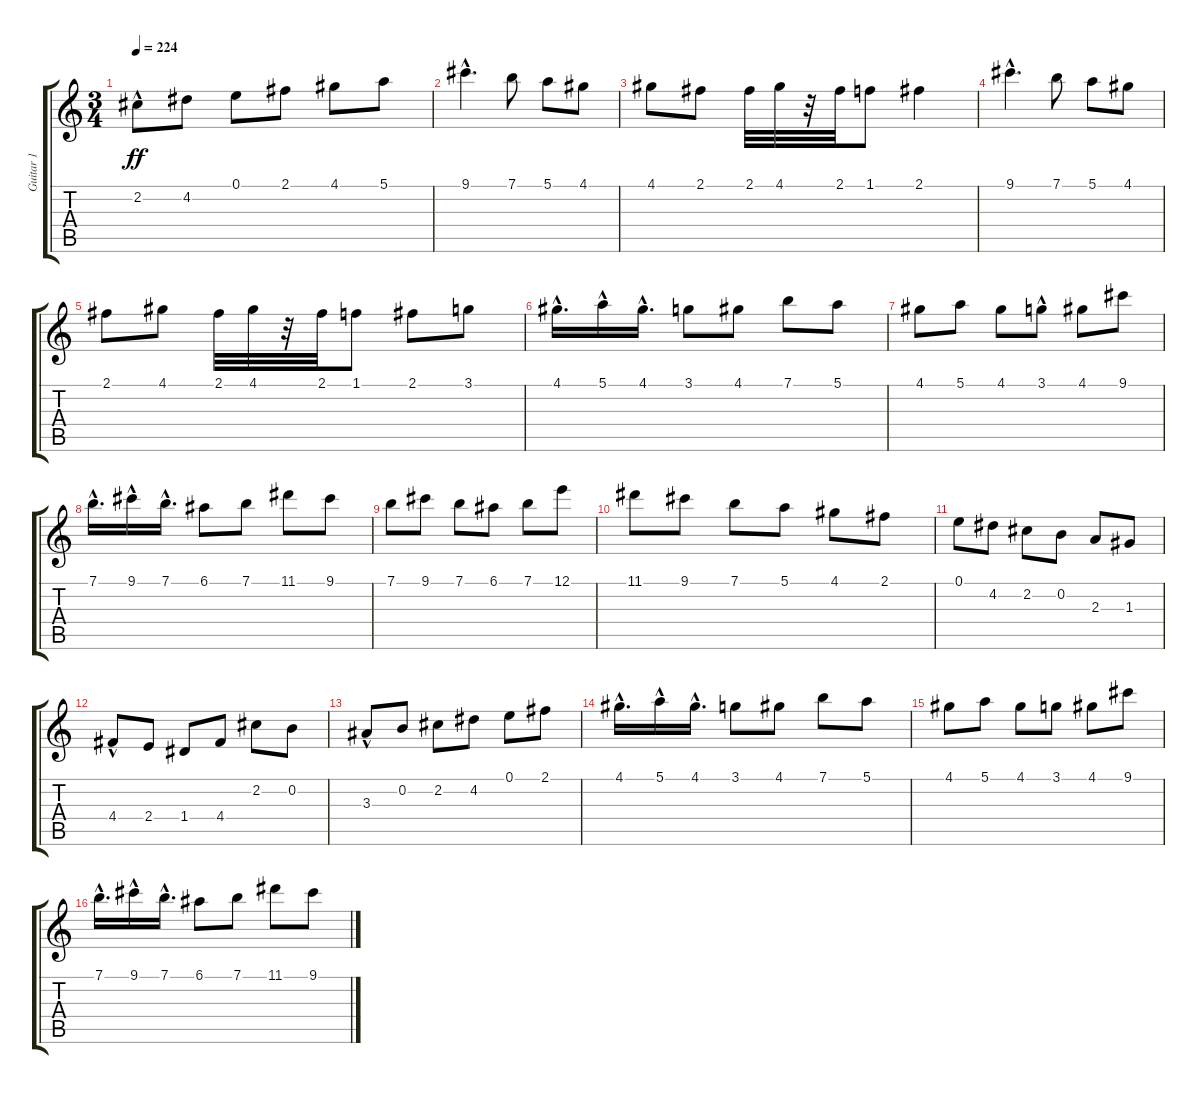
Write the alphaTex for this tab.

\track ("Guitar 1" "Guitar 1") {instrument acousticguitarnylon}
\staff {score tabs}
\tuning (E4 B3 G3 D3 A2 E2) {hide}
\ts (3 4)
\tempo 224
\clef g2
\ks c
2.2{hac}.8{dy ff balance 9} 4.2.8{balance 10} 0.1.8{balance 10} 2.1.8{balance 10} 4.1.8{balance 11} 5.1.8{balance 11} |
9.1{hac}.4{d balance 12} 7.1.8{balance 11} 5.1.8{balance 11} 4.1.8{balance 11} |
4.1.8{balance 11} 2.1.8{balance 10} 2.1.32{balance 10} 4.1.32{balance 11} r.32 2.1.32{balance 10} 1.1.8{balance 10} 2.1.4{balance 10} |
9.1{hac}.4{d balance 12} 7.1.8{balance 11} 5.1.8{balance 11} 4.1.8{balance 11} |
2.1.8{balance 10} 4.1.8{balance 11} 2.1.32{balance 10} 4.1.32{balance 11} r.32 2.1.32{balance 10} 1.1.8{balance 10} 2.1.8{balance 10} 3.1.8{balance 11} |
4.1{hac}.16{d balance 11} 5.1{hac}.16{balance 11} 4.1{hac}.16{d balance 11} 3.1.8{balance 11} 4.1.8{balance 11} 7.1.8{balance 11} 5.1.8{balance 11} |
4.1.8{balance 11} 5.1.8{balance 11} 4.1.8{balance 11} 3.1{hac}.8{balance 11} 4.1.8{balance 11} 9.1.8{balance 12} |
7.1{hac}.16{d balance 11} 9.1{hac}.16{balance 12} 7.1{hac}.16{d balance 11} 6.1.8{balance 11} 7.1.8{balance 11} 11.1.8{balance 12} 9.1.8{balance 12} |
7.1.8{balance 11} 9.1.8{balance 12} 7.1.8{balance 11} 6.1.8{balance 11} 7.1.8{balance 11} 12.1.8{balance 12} |
11.1.8{balance 12} 9.1.8{balance 12} 7.1.8{balance 11} 5.1.8{balance 11} 4.1.8{balance 11} 2.1.8{balance 10} |
0.1.8{balance 10} 4.2.8{balance 10} 2.2.8{balance 9} 0.2.8{balance 9} 2.3.8{balance 8} 1.3.8{balance 8} |
4.4{hac}.8{balance 7} 2.4.8{balance 7} 1.4.8{balance 7} 4.4.8{balance 7} 2.2.8{balance 9} 0.2.8{balance 9} |
3.3{hac}.8{balance 9} 0.2.8{balance 9} 2.2.8{balance 9} 4.2.8{balance 10} 0.1.8{balance 10} 2.1.8{balance 10} |
4.1{hac}.16{d balance 11} 5.1{hac}.16{balance 11} 4.1{hac}.16{d balance 11} 3.1.8{balance 11} 4.1.8{balance 11} 7.1.8{balance 11} 5.1.8{balance 11} |
4.1.8{balance 11} 5.1.8{balance 11} 4.1.8{balance 11} 3.1.8{balance 11} 4.1.8{balance 11} 9.1.8{balance 12} |
7.1{hac}.16{d balance 11} 9.1{hac}.16{balance 12} 7.1{hac}.16{d balance 11} 6.1.8{balance 11} 7.1.8{balance 11} 11.1.8{balance 12} 9.1.8{balance 12}
